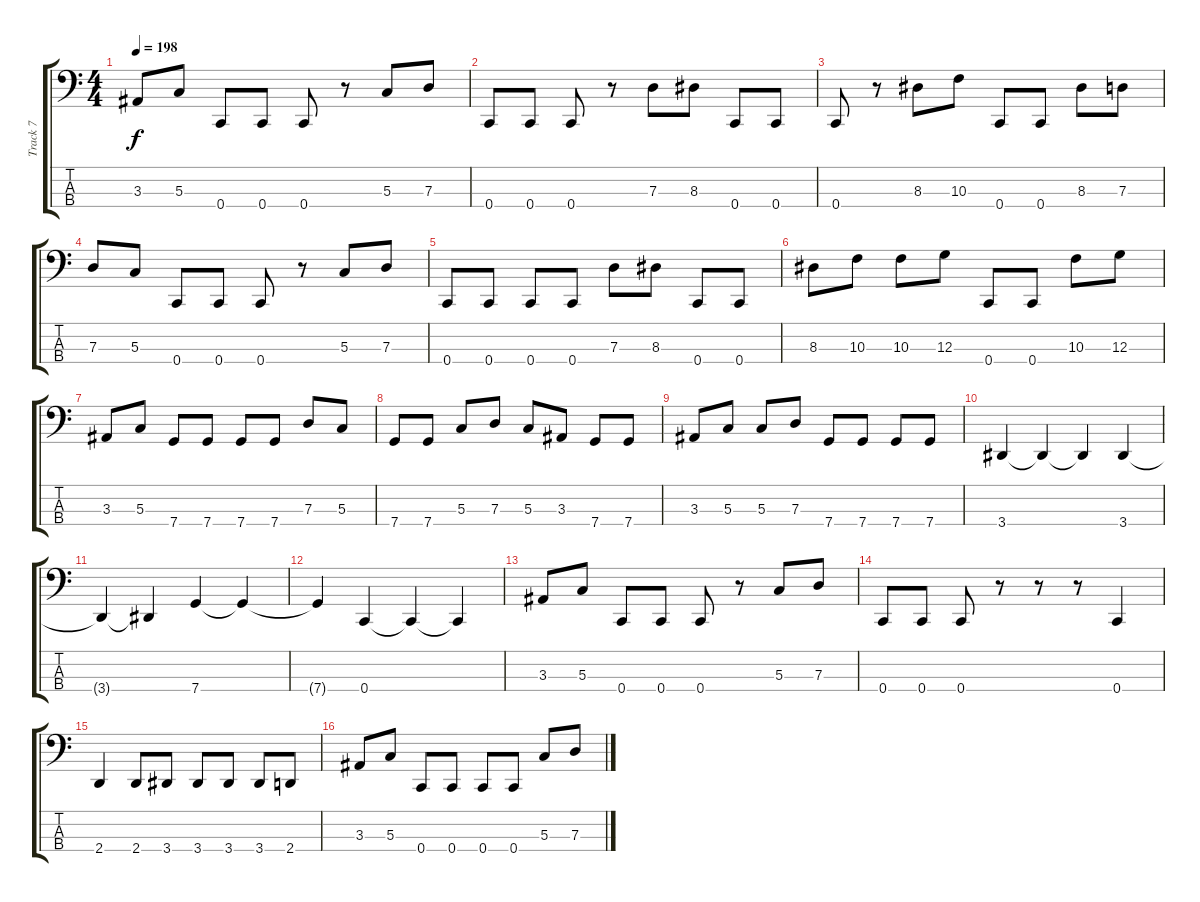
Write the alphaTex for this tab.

\track ("Track 7" "Track 7") {instrument electricbasspick}
\staff {score tabs}
\tuning (F2 C2 G1 C1) {hide}
\ts (4 4)
\tempo 198
\clef f4
\ks c
3.3.8{dy f} 5.3.8 0.4.8 0.4.8 0.4.8 r.8 5.3.8 7.3.8 |
0.4.8 0.4.8 0.4.8 r.8 7.3.8 8.3.8 0.4.8 0.4.8 |
0.4.8 r.8 8.3.8 10.3.8 0.4.8 0.4.8 8.3.8 7.3.8 |
7.3.8 5.3.8 0.4.8 0.4.8 0.4.8 r.8 5.3.8 7.3.8 |
0.4.8 0.4.8 0.4.8 0.4.8 7.3.8 8.3.8 0.4.8 0.4.8 |
8.3.8 10.3.8 10.3.8 12.3.8 0.4.8 0.4.8 10.3.8 12.3.8 |
3.3.8 5.3.8 7.4.8 7.4.8 7.4.8 7.4.8 7.3.8 5.3.8 |
7.4.8 7.4.8 5.3.8 7.3.8 5.3.8 3.3.8 7.4.8 7.4.8 |
3.3.8 5.3.8 5.3.8 7.3.8 7.4.8 7.4.8 7.4.8 7.4.8 |
3.4.4 3.4{t}.4 3.4{t}.4 3.4.4 |
3.4{t}.4 3.4{t}.4 7.4.4 7.4{t}.4 |
7.4{t}.4 0.4.4 0.4{t}.4 0.4{t}.4 |
3.3.8 5.3.8 0.4.8 0.4.8 0.4.8 r.8 5.3.8 7.3.8 |
0.4.8 0.4.8 0.4.8 r.8 r.8 r.8 0.4.4 |
2.4.4 2.4.8 3.4.8 3.4.8 3.4.8 3.4.8 2.4.8 |
3.3.8 5.3.8 0.4.8 0.4.8 0.4.8 0.4.8 5.3.8 7.3.8
